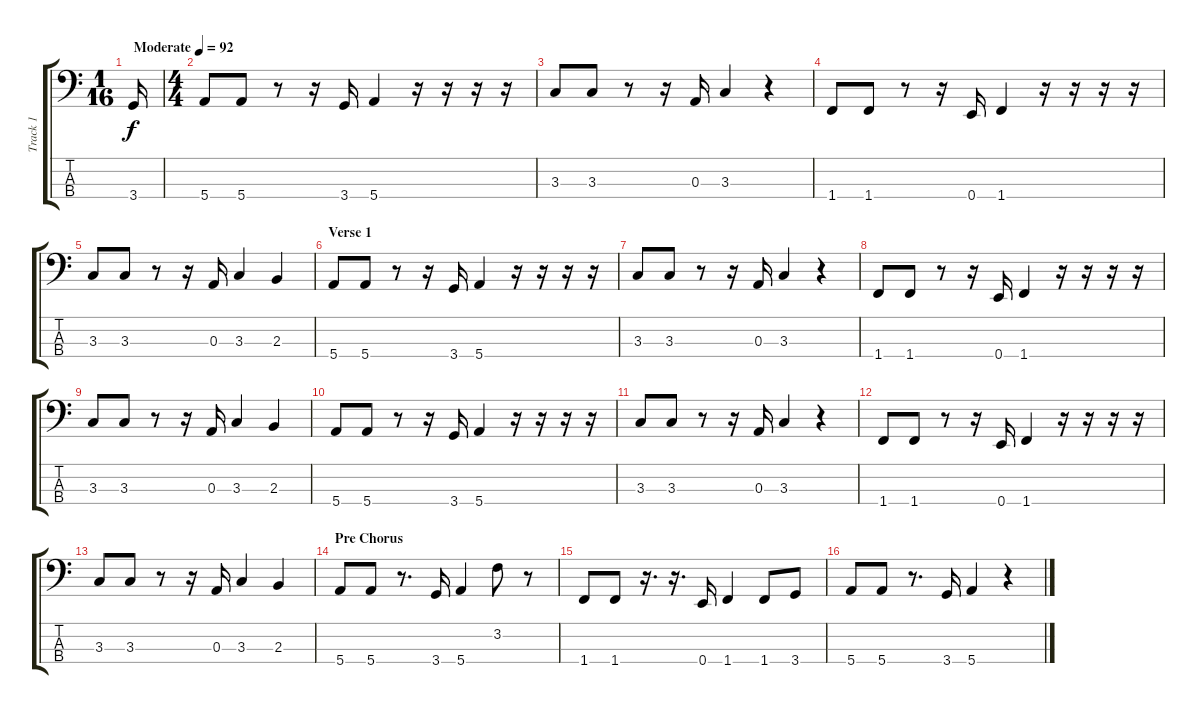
\track ("Track 1" "Track 1") {instrument electricbassfinger}
\staff {score tabs}
\tuning (G2 D2 A1 E1) {hide}
\ts (1 16)
\tempo (92 "Moderate")
\clef f4
\ks c
3.4.16{dy f instrument electricbassfinger} |
\ts (4 4)
5.4.8 5.4.8 r.8 r.16 3.4.16 5.4.4 r.16 r.16 r.16 r.16 |
3.3.8 3.3.8 r.8 r.16 0.3.16 3.3.4 r.4 |
1.4.8 1.4.8 r.8 r.16 0.4.16 1.4.4 r.16 r.16 r.16 r.16 |
3.3.8 3.3.8 r.8 r.16 0.3.16 3.3.4 2.3.4 |
\section ("" "Verse 1")
5.4.8 5.4.8 r.8 r.16 3.4.16 5.4.4 r.16 r.16 r.16 r.16 |
3.3.8 3.3.8 r.8 r.16 0.3.16 3.3.4 r.4 |
1.4.8 1.4.8 r.8 r.16 0.4.16 1.4.4 r.16 r.16 r.16 r.16 |
3.3.8 3.3.8 r.8 r.16 0.3.16 3.3.4 2.3.4 |
5.4.8 5.4.8 r.8 r.16 3.4.16 5.4.4 r.16 r.16 r.16 r.16 |
3.3.8 3.3.8 r.8 r.16 0.3.16 3.3.4 r.4 |
1.4.8 1.4.8 r.8 r.16 0.4.16 1.4.4 r.16 r.16 r.16 r.16 |
3.3.8 3.3.8 r.8 r.16 0.3.16 3.3.4 2.3.4 |
\section ("" "Pre Chorus")
5.4.8 5.4.8 r.8{d} 3.4.16 5.4.4 3.2.8 r.8 |
1.4.8 1.4.8 r.16{d} r.16{d} 0.4.16 1.4.4 1.4.8 3.4.8 |
5.4.8 5.4.8 r.8{d} 3.4.16 5.4.4 r.4
